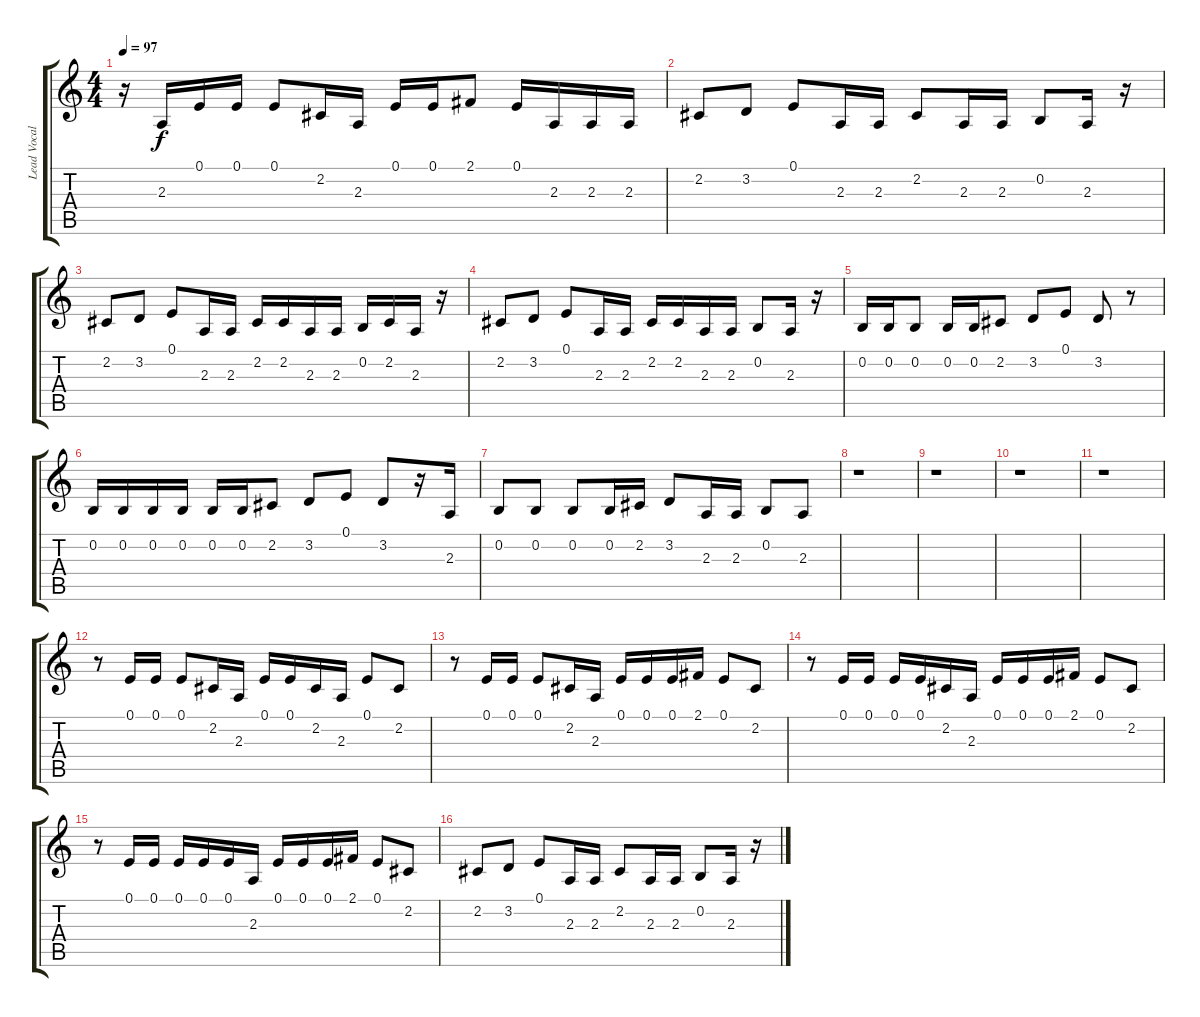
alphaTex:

\track ("Lead Vocals" "Lead Vocal") {instrument trumpet}
\staff {score tabs}
\tuning (E4 B3 G3 D3 A2 E2) {hide}
\ts (4 4)
\tempo 97
\clef g2
\ks c
r.16{dy f} 2.3.16 0.1.16 0.1.16 0.1.8 2.2.16 2.3.16 0.1.16 0.1.16 2.1.8 0.1.16 2.3.16 2.3.16 2.3.16 |
2.2.8 3.2.8 0.1.8 2.3.16 2.3.16 2.2.8 2.3.16 2.3.16 0.2.8 2.3.16 r.16 |
2.2.8 3.2.8 0.1.8 2.3.16 2.3.16 2.2.16 2.2.16 2.3.16 2.3.16 0.2.16 2.2.16 2.3.16 r.16 |
2.2.8 3.2.8 0.1.8 2.3.16 2.3.16 2.2.16 2.2.16 2.3.16 2.3.16 0.2.8 2.3.16 r.16 |
0.2.16 0.2.16 0.2.8 0.2.16 0.2.16 2.2.8 3.2.8 0.1.8 3.2.8 r.8 |
0.2.16 0.2.16 0.2.16 0.2.16 0.2.16 0.2.16 2.2.8 3.2.8 0.1.8 3.2.8 r.16 2.3.16 |
0.2.8 0.2.8 0.2.8 0.2.16 2.2.16 3.2.8 2.3.16 2.3.16 0.2.8 2.3.8 |
r.1 |
r.1 |
r.1 |
r.1 |
r.8 0.1.16 0.1.16 0.1.8 2.2.16 2.3.16 0.1.16 0.1.16 2.2.16 2.3.16 0.1.8 2.2.8 |
r.8 0.1.16 0.1.16 0.1.8 2.2.16 2.3.16 0.1.16 0.1.16 0.1.16 2.1.16 0.1.8 2.2.8 |
r.8 0.1.16 0.1.16 0.1.16 0.1.16 2.2.16 2.3.16 0.1.16 0.1.16 0.1.16 2.1.16 0.1.8 2.2.8 |
r.8 0.1.16 0.1.16 0.1.16 0.1.16 0.1.16 2.3.16 0.1.16 0.1.16 0.1.16 2.1.16 0.1.8 2.2.8 |
2.2.8 3.2.8 0.1.8 2.3.16 2.3.16 2.2.8 2.3.16 2.3.16 0.2.8 2.3.16 r.16
